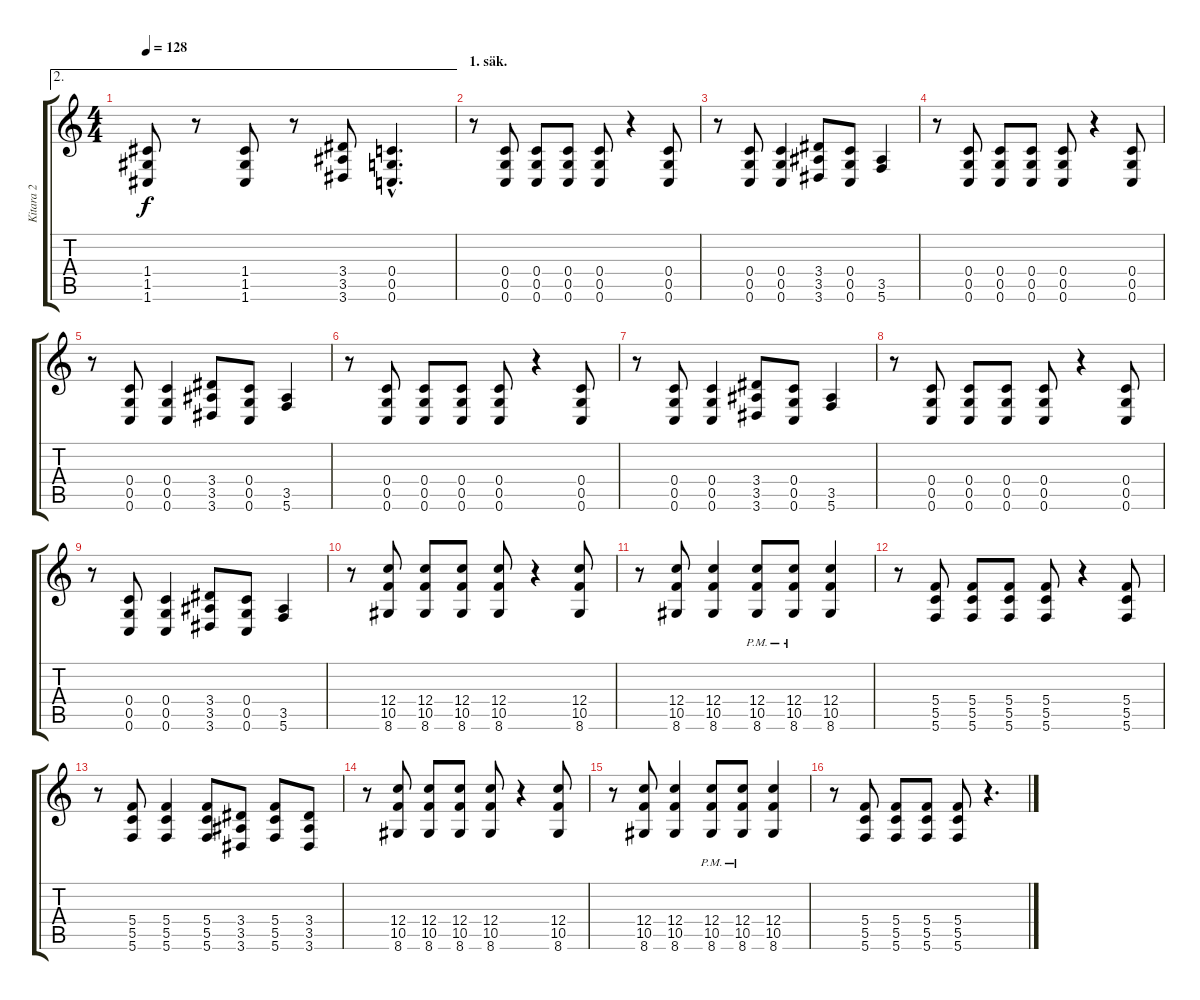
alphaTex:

\track ("Kitara 2" "Kitara 2") {instrument distortionguitar}
\staff {score tabs}
\tuning (D4 A3 F3 C3 G2 C2) {hide}
\ae 2
\ts (4 4)
\tempo 128
\clef g2
\ks c
(1.4 1.5 1.6).8{dy f} r.8 (1.4 1.5 1.6).8 r.8 (3.4 3.5 3.6).8 (0.4{hac} 0.5{hac} 0.6{hac}).4{d} |
\section ("" "1. säk.")
r.8 (0.4 0.5 0.6).8 (0.4 0.5 0.6).8 (0.4 0.5 0.6).8 (0.4 0.5 0.6).8 r.4 (0.4 0.5 0.6).8 |
r.8 (0.4 0.5 0.6).8 (0.4 0.5 0.6).4 (3.4 3.5 3.6).8 (0.4 0.5 0.6).8 (3.5 5.6).4 |
r.8 (0.4 0.5 0.6).8 (0.4 0.5 0.6).8 (0.4 0.5 0.6).8 (0.4 0.5 0.6).8 r.4 (0.4 0.5 0.6).8 |
r.8 (0.4 0.5 0.6).8 (0.4 0.5 0.6).4 (3.4 3.5 3.6).8 (0.4 0.5 0.6).8 (3.5 5.6).4 |
r.8 (0.4 0.5 0.6).8 (0.4 0.5 0.6).8 (0.4 0.5 0.6).8 (0.4 0.5 0.6).8 r.4 (0.4 0.5 0.6).8 |
r.8 (0.4 0.5 0.6).8 (0.4 0.5 0.6).4 (3.4 3.5 3.6).8 (0.4 0.5 0.6).8 (3.5 5.6).4 |
r.8 (0.4 0.5 0.6).8 (0.4 0.5 0.6).8 (0.4 0.5 0.6).8 (0.4 0.5 0.6).8 r.4 (0.4 0.5 0.6).8 |
r.8 (0.4 0.5 0.6).8 (0.4 0.5 0.6).4 (3.4 3.5 3.6).8 (0.4 0.5 0.6).8 (3.5 5.6).4 |
r.8 (12.4 10.5 8.6).8 (12.4 10.5 8.6).8 (12.4 10.5 8.6).8 (12.4 10.5 8.6).8 r.4 (12.4 10.5 8.6).8 |
r.8 (12.4 10.5 8.6).8 (12.4 10.5 8.6).4 (12.4{pm} 10.5{pm} 8.6{pm}).8 (12.4{pm} 10.5{pm} 8.6{pm}).8 (12.4 10.5 8.6).4 |
r.8 (5.4 5.5 5.6).8 (5.4 5.5 5.6).8 (5.4 5.5 5.6).8 (5.4 5.5 5.6).8 r.4 (5.4 5.5 5.6).8 |
r.8 (5.4 5.5 5.6).8 (5.4 5.5 5.6).4 (5.4 5.5 5.6).8 (3.4 3.5 3.6).8 (5.4 5.5 5.6).8 (3.4 3.5 3.6).8 |
r.8 (12.4 10.5 8.6).8 (12.4 10.5 8.6).8 (12.4 10.5 8.6).8 (12.4 10.5 8.6).8 r.4 (12.4 10.5 8.6).8 |
r.8 (12.4 10.5 8.6).8 (12.4 10.5 8.6).4 (12.4{pm} 10.5{pm} 8.6{pm}).8 (12.4{pm} 10.5{pm} 8.6{pm}).8 (12.4 10.5 8.6).4 |
r.8 (5.4 5.5 5.6).8 (5.4 5.5 5.6).8 (5.4 5.5 5.6).8 (5.4 5.5 5.6).8 r.4{d}
